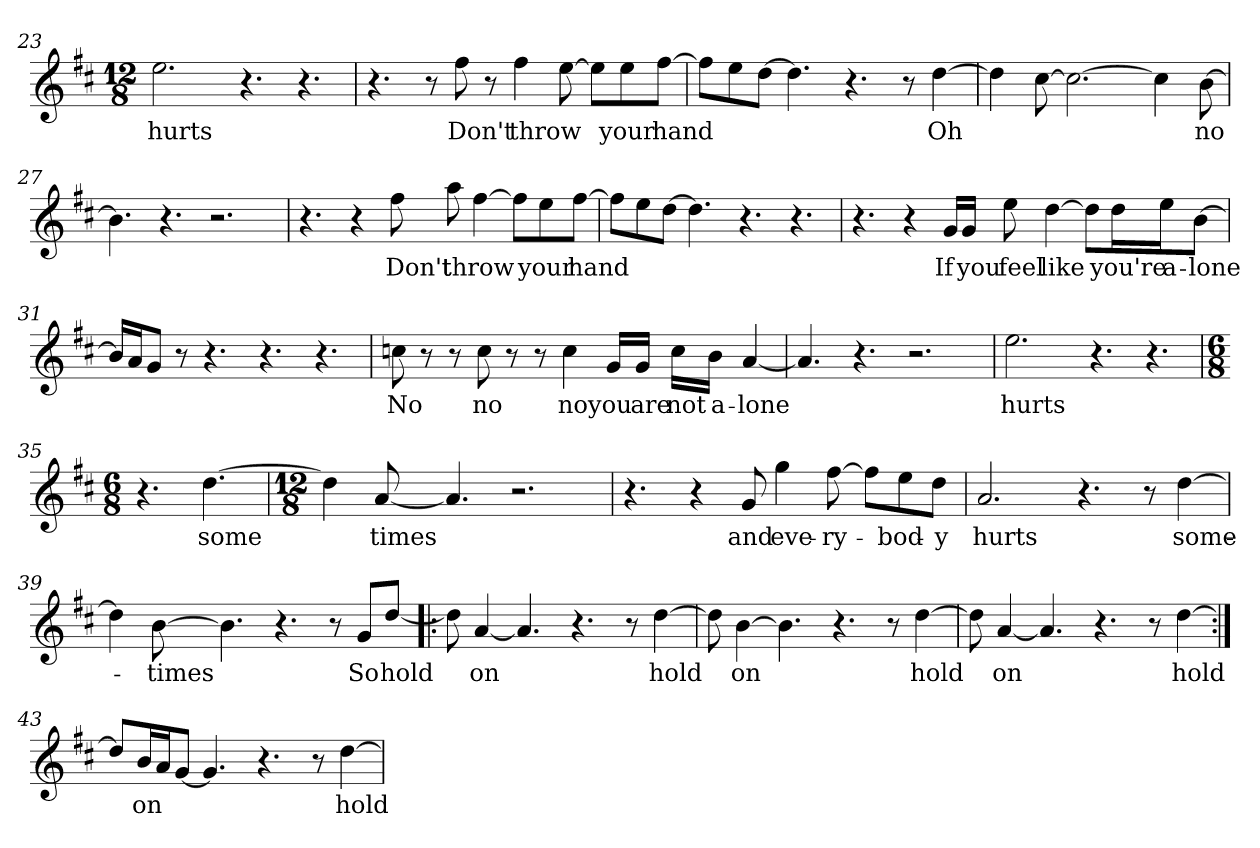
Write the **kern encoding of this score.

**kern	**text
*part1	*part1
*staff1	*staff1
*clefG2	*
*k[f#c#]	*
*D:	*
*M12/8	*
=23	=23
2.ee\	-hurts
4.r	.
4.r	.
=24	=24
4.r	.
8r	.
8ff#\	-Don't
8r	.
4ff#\	-throw
[8ee\	.
8ee\L]	.
8ee\	-your
[8ff#\J	-hand
!!LO:LB:g=z
=25	=25
8ff#\L]	.
8ee\	.
[8dd\J	.
4.dd\]	.
4.r	.
8r	.
[4dd\	-Oh
=26	=26
4dd\]	.
[8cc#\	.
2.cc#\_	.
4cc#\]	.
[8b\	-no
=27	=27
4.b\]	.
4.r	.
2.r	.
=28	=28
4.r	.
4r	.
8ff#\	-Don't
8aa\	-throw
[4ff#\	.
8ff#\L]	.
8ee\	-your
[8ff#\J	-hand
!!LO:LB:g=z
=29	=29
8ff#\L]	.
8ee\	.
[8dd\J	.
4.dd\]	.
4.r	.
4.r	.
=30	=30
4.r	.
4r	.
16g/L	-If
16g/J	-you
8ee\	-feel
[4dd\	-like
8dd\L]	.
16dd\	-you're
16ee\	-a-
[8b\J	-lone
=31	=31
16b\L]	.
16a/	.
8g/J	.
8r	.
4.r	.
4.r	.
4.r	.
=32	=32
8ccn\	-No
8r	.
8r	.
8cc\	-no
8r	.
8r	.
4cc\	-no
16g/L	-you
16g/J	-are
16cc\L	-not
16b\J	-a-
[4a/	-lone
!!LO:LB:g=z
=33	=33
4.a/]	.
4.r	.
2.r	.
=34	=34
2.ee\	-hurts
4.r	.
4.r	.
=35	=35
*M6/8	*
4.r	.
[4.dd\	-some
=36	=36
*M12/8	*
4dd\]	.
[8a/	-times
4.a/]	.
2.r	.
!!LO:LB:g=z
=37	=37
4.r	.
4r	.
8g/	-and
4gg\	-eve-
[8ff#\	-ry-
8ff#\L]	.
8ee\	-bod-
8dd\J	-y
=38	=38
2.a/	-hurts
4.r	.
8r	.
[4dd\	-some-
=39	=39
4dd\]	.
[8b\	-times
4.b\]	.
4.r	.
8r	.
8g/L	-So
[8dd\J	-hold
=40!|:	=40!|:
8dd\]	.
[4a/	-on
4.a/]	.
4.r	.
8r	.
[4dd\	-hold
!!LO:LB:g=z
=41	=41
8dd\]	.
[4b\	-on
4.b\]	.
4.r	.
8r	.
[4dd\	-hold
=42	=42
8dd\]	.
[4a/	-on
4.a/]	.
4.r	.
8r	.
[4dd\	-hold
=43:|!	=43:|!
8dd\L]	.
16b\	-on
16a/	.
[8g/J	.
4.g/]	.
4.r	.
8r	.
[4dd\	-hold
=	=
*-	*-
